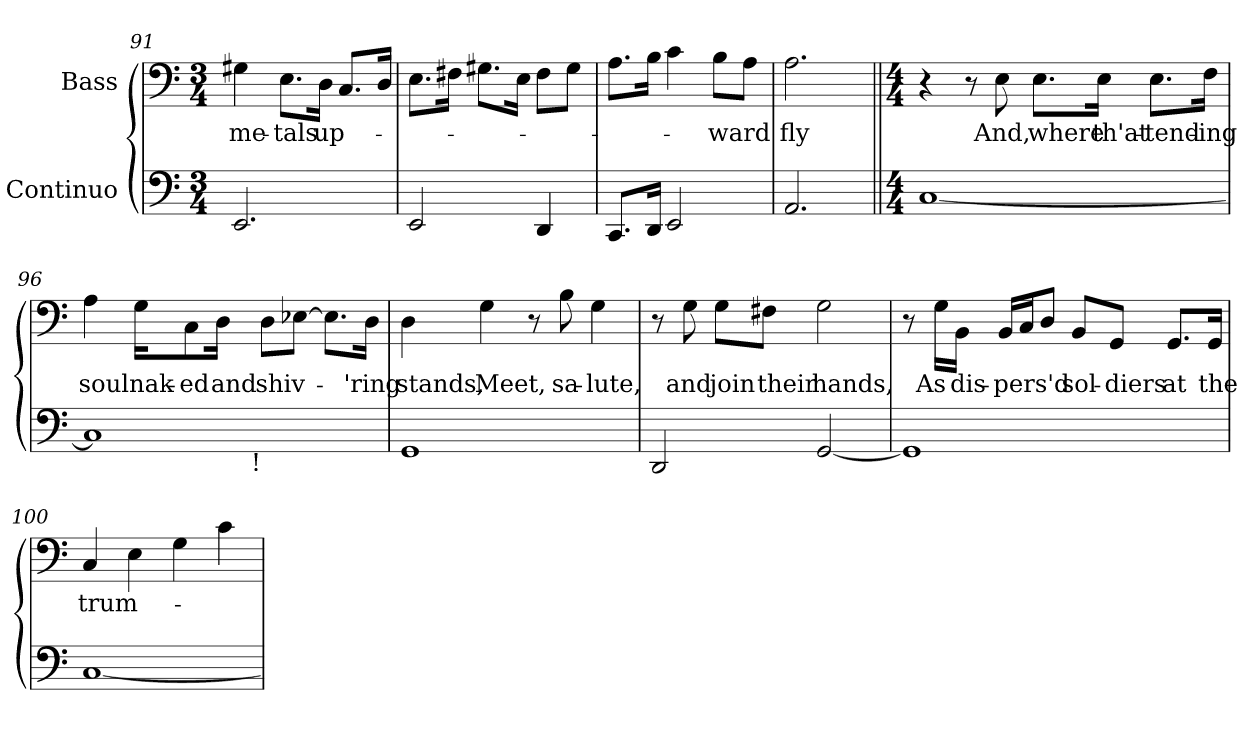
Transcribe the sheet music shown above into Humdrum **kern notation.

**kern	**kern	**text
*part2	*part1	*part1
*staff2	*staff1	*staff1
*I"Continuo	*I"Bass	*
*clefF4	*clefF4	*
*k[]	*k[]	*
*C:	*C:	*
*M3/4	*M3/4	*
=91	=91	=91
!	!	!LO:LY:b:color=#000000
2.EEi/	4G#Xi\	me-
!	!	!LO:LY:b:color=#000000
.	8.Ei\L	-tals
!	!	!LO:LY:b:color=#000000
.	16Di\Jk	up-
.	8.Ci/L	.
.	16Di/Jk	.
=92	=92	=92
2EEi/	8.Ei\L	.
.	16F#Xi\Jk	.
.	8.G#Xi\L	.
.	16Ei\Jk	.
4DDi/	8F#i\L	.
.	8G#i\J	.
=93	=93	=93
8.CCi/L	8.Ai\L	.
16DDi/Jk	16Bi\Jk	.
2EEi/	4ci\	.
!	!	!LO:LY:b:color=#000000
.	8Bi\L	-ward
.	8Ai\J	.
=94	=94	=94
!	!	!LO:LY:b:color=#000000
2.AAi/	2.Ai\	fly
!!LO:PB:g=z
=95||	=95||	=95||
*M4/4	*M4/4	*
[1Ci	4r	.
.	8r	.
!	!	!LO:LY:b:color=#000000
.	8Ei\	And,
!	!	!LO:LY:b:color=#000000
.	8.Ei\L	where
!	!	!LO:LY:b:color=#000000
.	16Ei\Jk	th'at-
!	!	!LO:LY:b:color=#000000
.	8.Ei\L	-tend-
!	!	!LO:LY:b:color=#000000
.	16Fi\Jk	-ing
=96	=96	=96
!	!	!LO:LY:b:color=#000000
*^	*	*
1Ci]	2ryy	4Ai\	soul
!	!	!	!LO:LY:b:color=#000000
.	.	16Gi\KL	nak-
!	!	!	!LO:LY:b:color=#000000
.	.	8Ci\	-ed
!	!	!	!LO:LY:b:color=#000000
.	.	16Di\Jk	and
!	!LO:TX:b:rj:t=!	!	!
!	!	!	!LO:LY:b:color=#000000
.	2ryy	8Di\L	shiv-
.	.	[8E-Xi\J	.
.	.	8.E-i\L]	.
!	!	!	!LO:LY:b:color=#000000
.	.	16Di\Jk	-'ring
*v	*v	*	*
=97	=97	=97
*^	*	*
!	!	!	!LO:LY:b:color=#000000
*v	*v	*	*
1GGi	4Di\	stands,
!	!	!LO:LY:b:color=#000000
.	4Gi\	Meet,
.	8r	.
!	!	!LO:LY:b:color=#000000
.	8Bi\	sa-
!	!	!LO:LY:b:color=#000000
.	4Gi\	-lute,
=98	=98	=98
2DDi/	8r	.
!	!	!LO:LY:b:color=#000000
.	8Gi\	and
!	!	!LO:LY:b:color=#000000
.	8Gi\L	join
!	!	!LO:LY:b:color=#000000
.	8F#Xi\J	their
!	!	!LO:LY:b:color=#000000
[2GGi/	2Gi\	hands,
!!LO:LB:g=z
=99	=99	=99
1GGi]	8r	.
!	!	!LO:LY:b:color=#000000
.	16Gi\LL	As
!	!	!LO:LY:b:color=#000000
.	16BBi\JJ	dis-
!	!	!LO:LY:b:color=#000000
.	16BBi/LL	-pers'd
.	16Ci/J	.
.	8Di/J	.
!	!	!LO:LY:b:color=#000000
.	8BBi/L	sol-
!	!	!LO:LY:b:color=#000000
.	8GGi/J	-diers
!	!	!LO:LY:b:color=#000000
.	8.GGi/L	at
!	!	!LO:LY:b:color=#000000
.	16GGi/Jk	the
=100	=100	=100
!	!	!LO:LY:b:color=#000000
[1Ci	4Ci/	trum-
.	4Ei\	.
.	4Gi\	.
.	4ci\	.
=	=	=
*-	*-	*-
